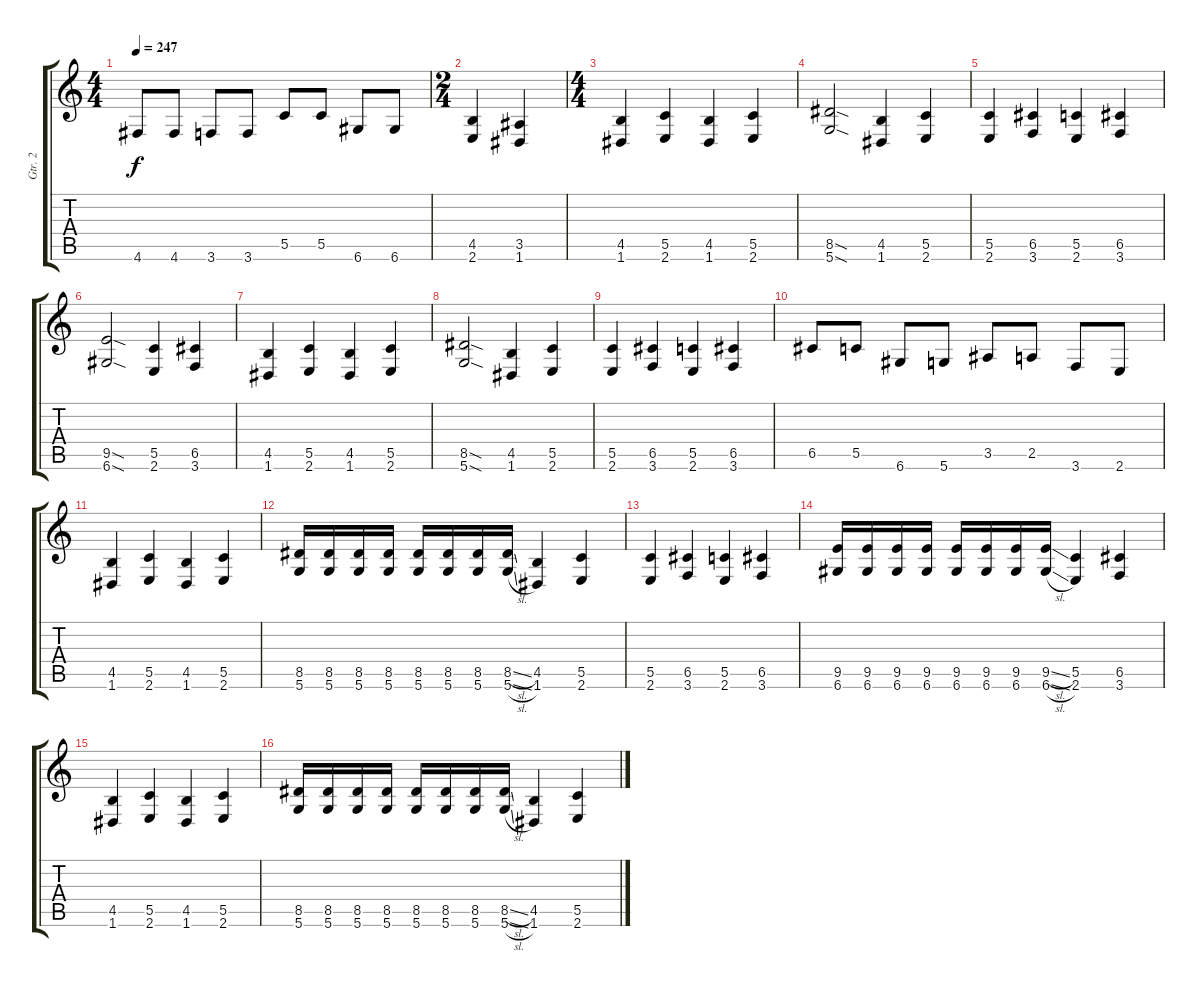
\track ("Gtr. 2" "Gtr. 2") {instrument distortionguitar}
\staff {score tabs}
\tuning (D4 A3 F3 C3 G2 D2) {hide}
\ts (4 4)
\tempo 247
\clef g2
\ks c
4.6.8{dy f} 4.6.8 3.6.8 3.6.8 5.5.8 5.5.8 6.6.8 6.6.8 |
\ts (2 4)
(4.5 2.6).4 (3.5 1.6).4 |
\ts (4 4)
(4.5 1.6).4 (5.5 2.6).4 (4.5 1.6).4 (5.5 2.6).4 |
(8.5{sod} 5.6{sod}).2 (4.5 1.6).4 (5.5 2.6).4 |
(5.5 2.6).4 (6.5 3.6).4 (5.5 2.6).4 (6.5 3.6).4 |
(9.5{sod} 6.6{sod}).2 (5.5 2.6).4 (6.5 3.6).4 |
(4.5 1.6).4 (5.5 2.6).4 (4.5 1.6).4 (5.5 2.6).4 |
(8.5{sod} 5.6{sod}).2 (4.5 1.6).4 (5.5 2.6).4 |
(5.5 2.6).4 (6.5 3.6).4 (5.5 2.6).4 (6.5 3.6).4 |
6.5.8 5.5.8 6.6.8 5.6.8 3.5.8 2.5.8 3.6.8 2.6.8 |
(4.5 1.6).4 (5.5 2.6).4 (4.5 1.6).4 (5.5 2.6).4 |
(8.5 5.6).16 (8.5 5.6).16 (8.5 5.6).16 (8.5 5.6).16 (8.5 5.6).16 (8.5 5.6).16 (8.5 5.6).16 (8.5{sl} 5.6{sl}).16 (4.5 1.6).4 (5.5 2.6).4 |
(5.5 2.6).4 (6.5 3.6).4 (5.5 2.6).4 (6.5 3.6).4 |
(9.5 6.6).16 (9.5 6.6).16 (9.5 6.6).16 (9.5 6.6).16 (9.5 6.6).16 (9.5 6.6).16 (9.5 6.6).16 (9.5{sl} 6.6{sl}).16 (5.5 2.6).4 (6.5 3.6).4 |
(4.5 1.6).4 (5.5 2.6).4 (4.5 1.6).4 (5.5 2.6).4 |
(8.5 5.6).16 (8.5 5.6).16 (8.5 5.6).16 (8.5 5.6).16 (8.5 5.6).16 (8.5 5.6).16 (8.5 5.6).16 (8.5{sl} 5.6{sl}).16 (4.5 1.6).4 (5.5 2.6).4
